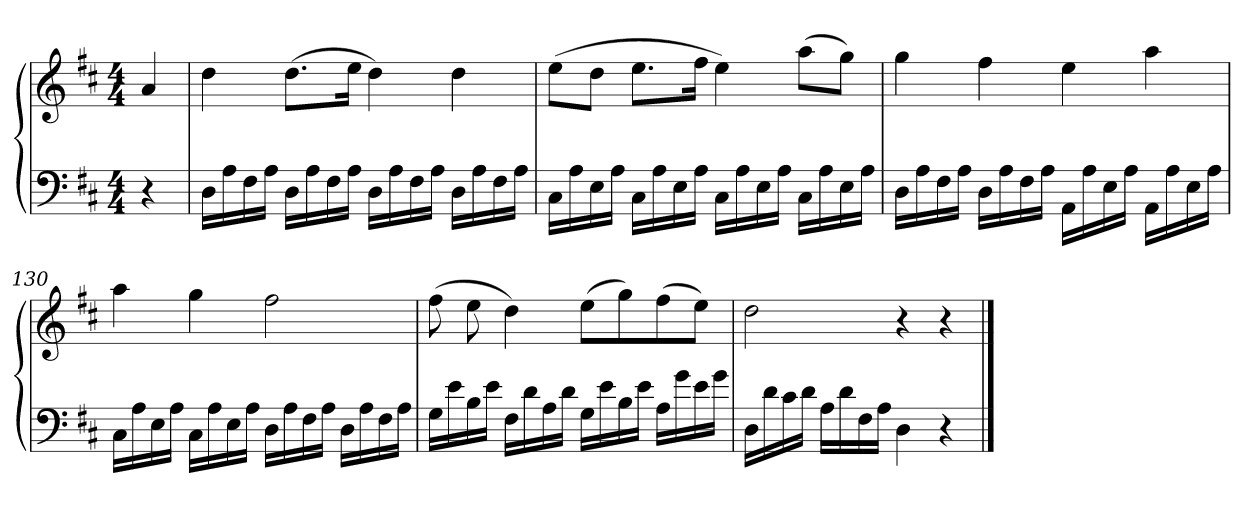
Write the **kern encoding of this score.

**kern	**kern
*part1	*part1
*staff2	*staff1
*clefF4	*clefG2
*k[f#c#]	*k[f#c#]
*D:	*D:
*M4/4	*M4/4
=	=
4r	4a
=127	=127
16DLL	4dd
16A	.
16F#	.
16AJJ	.
16DLL	(8.ddL
16A	.
16F#	.
16AJJ	16eeJk
16DLL	4dd)
16A	.
16F#	.
16AJJ	.
16DLL	4dd
16A	.
16F#	.
16AJJ	.
=128	=128
16C#LL	(8eeL
16A	.
16E	8ddJ
16AJJ	.
16C#LL	8.eeL
16A	.
16E	.
16AJJ	16ff#Jk
16C#LL	4ee)
16A	.
16E	.
16AJJ	.
16C#LL	(8aaL
16A	.
16E	8ggJ)
16AJJ	.
=129	=129
16DLL	4gg
16A	.
16F#	.
16AJJ	.
16DLL	4ff#
16A	.
16F#	.
16AJJ	.
16AALL	4ee
16A	.
16E	.
16AJJ	.
16AALL	4aa
16A	.
16E	.
16AJJ	.
=130	=130
16C#LL	4aa
16A	.
16E	.
16AJJ	.
16C#LL	4gg
16A	.
16E	.
16AJJ	.
16DLL	2ff#
16A	.
16F#	.
16AJJ	.
16DLL	.
16A	.
16F#	.
16AJJ	.
=131	=131
16GLL	(8ff#
16e	.
16B	8ee
16eJJ	.
16F#LL	4dd)
16d	.
16A	.
16dJJ	.
16GLL	(8eeL
16e	.
16B	8gg)
16eJJ	.
16ALL	(8ff#
16g	.
16e	8eeJ)
16gJJ	.
=132	=132
16DLL	2dd
16d	.
16c#	.
16dJJ	.
16ALL	.
16d	.
16F#	.
16AJJ	.
4D	4r
4r	4r
==	==
*-	*-
